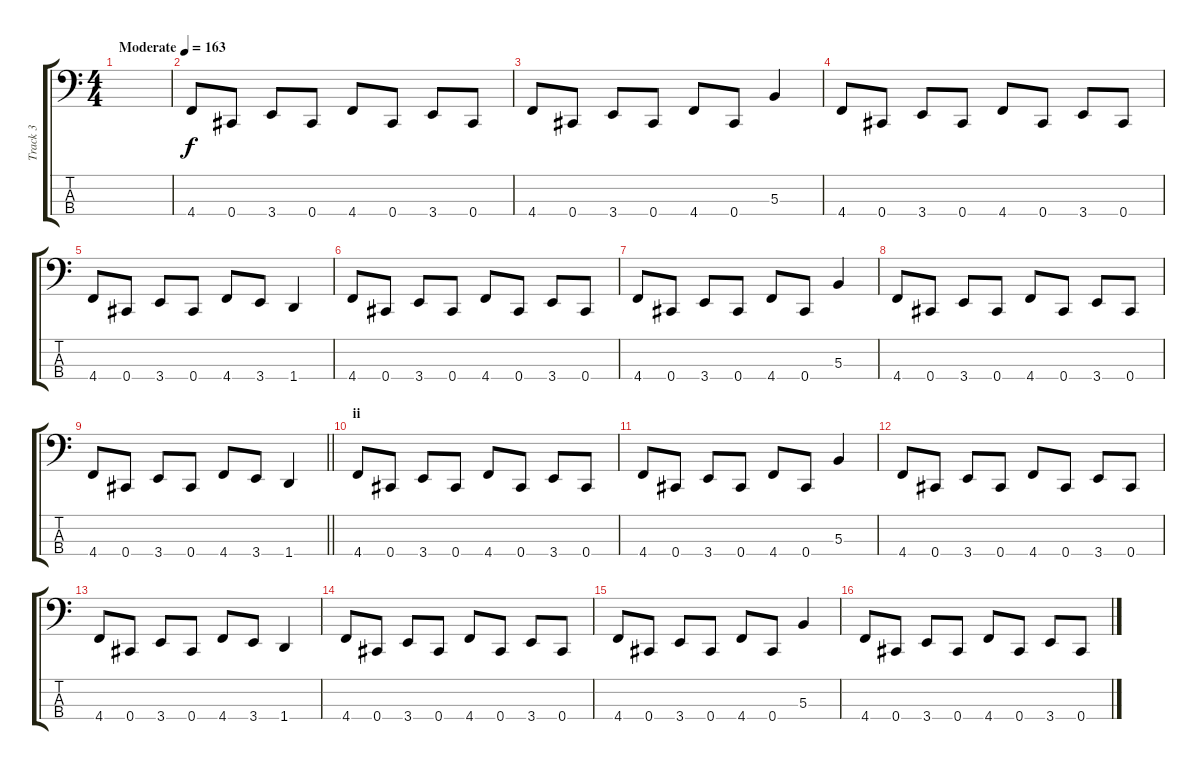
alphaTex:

\track ("Track 3" "Track 3") {instrument electricbasspick}
\staff {score tabs}
\tuning (E2 B1 Gb1 Db1) {hide}
\ts (4 4)
\tempo (163 "Moderate")
\clef f4
\ks c
|
4.4.8 0.4.8 3.4.8 0.4.8 4.4.8 0.4.8 3.4.8 0.4.8 |
4.4.8 0.4.8 3.4.8 0.4.8 4.4.8 0.4.8 5.3.4 |
4.4.8 0.4.8 3.4.8 0.4.8 4.4.8 0.4.8 3.4.8 0.4.8 |
4.4.8 0.4.8 3.4.8 0.4.8 4.4.8 3.4.8 1.4.4 |
4.4.8 0.4.8 3.4.8 0.4.8 4.4.8 0.4.8 3.4.8 0.4.8 |
4.4.8 0.4.8 3.4.8 0.4.8 4.4.8 0.4.8 5.3.4 |
4.4.8 0.4.8 3.4.8 0.4.8 4.4.8 0.4.8 3.4.8 0.4.8 |
\barLineRight lightlight
4.4.8 0.4.8 3.4.8 0.4.8 4.4.8 3.4.8 1.4.4 |
\section ("" "ii")
4.4.8 0.4.8 3.4.8 0.4.8 4.4.8 0.4.8 3.4.8 0.4.8 |
4.4.8 0.4.8 3.4.8 0.4.8 4.4.8 0.4.8 5.3.4 |
4.4.8 0.4.8 3.4.8 0.4.8 4.4.8 0.4.8 3.4.8 0.4.8 |
4.4.8 0.4.8 3.4.8 0.4.8 4.4.8 3.4.8 1.4.4 |
4.4.8 0.4.8 3.4.8 0.4.8 4.4.8 0.4.8 3.4.8 0.4.8 |
4.4.8 0.4.8 3.4.8 0.4.8 4.4.8 0.4.8 5.3.4 |
4.4.8 0.4.8 3.4.8 0.4.8 4.4.8 0.4.8 3.4.8 0.4.8
